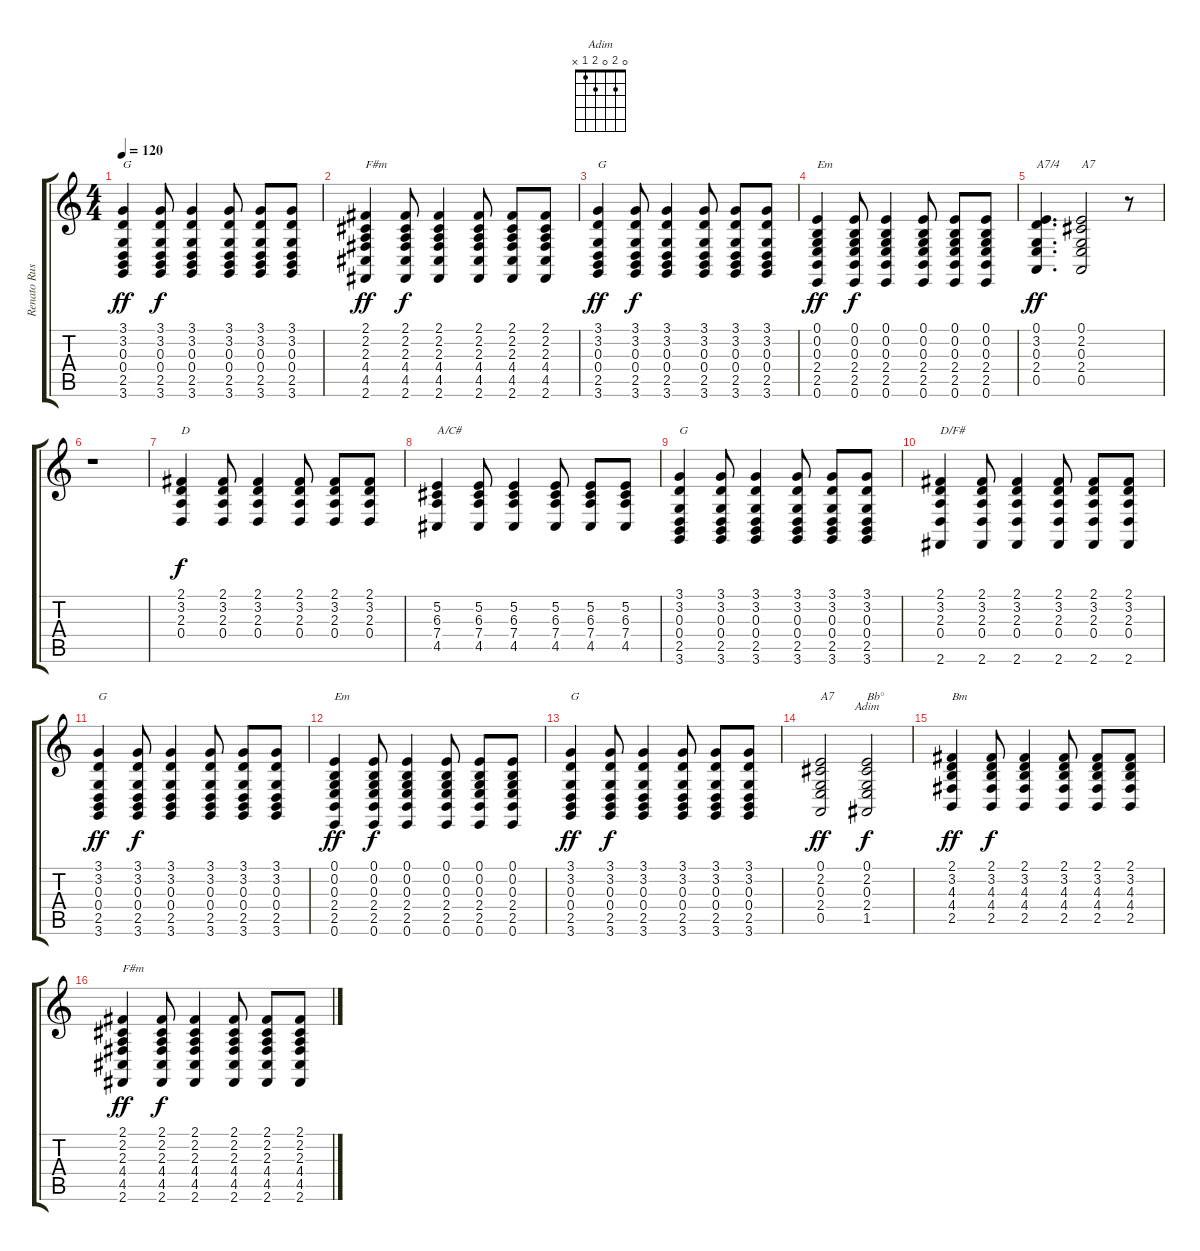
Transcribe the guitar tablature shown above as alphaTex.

\track ("Renato Russo (Teclado base)" "Renato Rus") {instrument tremolostrings}
\staff {score tabs}
\tuning (E4 B3 G3 D3 A2 E2) {hide}
\chord ("Adim" 0 2 0 2 1 x)
\ts (4 4)
\tempo 120
\clef g2
\ks c
(3.1 3.2 0.3 0.4 2.5 3.6).4{txt "G" dy ff} (3.1 3.2 0.3 0.4 2.5 3.6).8{dy f} (3.1 3.2 0.3 0.4 2.5 3.6).4 (3.1 3.2 0.3 0.4 2.5 3.6).8 (3.1 3.2 0.3 0.4 2.5 3.6).8 (3.1 3.2 0.3 0.4 2.5 3.6).8 |
(2.1 2.2 2.3 4.4 4.5 2.6).4{txt "F#m" dy ff} (2.1 2.2 2.3 4.4 4.5 2.6).8{dy f} (2.1 2.2 2.3 4.4 4.5 2.6).4 (2.1 2.2 2.3 4.4 4.5 2.6).8 (2.1 2.2 2.3 4.4 4.5 2.6).8 (2.1 2.2 2.3 4.4 4.5 2.6).8 |
(3.1 3.2 0.3 0.4 2.5 3.6).4{txt "G" dy ff} (3.1 3.2 0.3 0.4 2.5 3.6).8{dy f} (3.1 3.2 0.3 0.4 2.5 3.6).4 (3.1 3.2 0.3 0.4 2.5 3.6).8 (3.1 3.2 0.3 0.4 2.5 3.6).8 (3.1 3.2 0.3 0.4 2.5 3.6).8 |
(0.1 0.2 0.3 2.4 2.5 0.6).4{txt "Em" dy ff} (0.1 0.2 0.3 2.4 2.5 0.6).8{dy f} (0.1 0.2 0.3 2.4 2.5 0.6).4 (0.1 0.2 0.3 2.4 2.5 0.6).8 (0.1 0.2 0.3 2.4 2.5 0.6).8 (0.1 0.2 0.3 2.4 2.5 0.6).8 |
(0.1 3.2 0.3 2.4 0.5).4{d txt "A7/4 " dy ff} (0.1 2.2 0.3 2.4 0.5).2{txt "A7"} r.8 |
r.1 |
(2.1 3.2 2.3 0.4).4{txt "D" dy f} (2.1 3.2 2.3 0.4).8 (2.1 3.2 2.3 0.4).4 (2.1 3.2 2.3 0.4).8 (2.1 3.2 2.3 0.4).8 (2.1 3.2 2.3 0.4).8 |
(5.2 6.3 7.4 4.5).4{txt "A/C#"} (5.2 6.3 7.4 4.5).8 (5.2 6.3 7.4 4.5).4 (5.2 6.3 7.4 4.5).8 (5.2 6.3 7.4 4.5).8 (5.2 6.3 7.4 4.5).8 |
(3.1 3.2 0.3 0.4 2.5 3.6).4{txt "G"} (3.1 3.2 0.3 0.4 2.5 3.6).8 (3.1 3.2 0.3 0.4 2.5 3.6).4 (3.1 3.2 0.3 0.4 2.5 3.6).8 (3.1 3.2 0.3 0.4 2.5 3.6).8 (3.1 3.2 0.3 0.4 2.5 3.6).8 |
(2.1 3.2 2.3 0.4 2.6).4{txt "D/F#"} (2.1 3.2 2.3 0.4 2.6).8 (2.1 3.2 2.3 0.4 2.6).4 (2.1 3.2 2.3 0.4 2.6).8 (2.1 3.2 2.3 0.4 2.6).8 (2.1 3.2 2.3 0.4 2.6).8 |
(3.1 3.2 0.3 0.4 2.5 3.6).4{txt "G" dy ff} (3.1 3.2 0.3 0.4 2.5 3.6).8{dy f} (3.1 3.2 0.3 0.4 2.5 3.6).4 (3.1 3.2 0.3 0.4 2.5 3.6).8 (3.1 3.2 0.3 0.4 2.5 3.6).8 (3.1 3.2 0.3 0.4 2.5 3.6).8 |
(0.1 0.2 0.3 2.4 2.5 0.6).4{txt "Em" dy ff} (0.1 0.2 0.3 2.4 2.5 0.6).8{dy f} (0.1 0.2 0.3 2.4 2.5 0.6).4 (0.1 0.2 0.3 2.4 2.5 0.6).8 (0.1 0.2 0.3 2.4 2.5 0.6).8 (0.1 0.2 0.3 2.4 2.5 0.6).8 |
(3.1 3.2 0.3 0.4 2.5 3.6).4{txt "G" dy ff} (3.1 3.2 0.3 0.4 2.5 3.6).8{dy f} (3.1 3.2 0.3 0.4 2.5 3.6).4 (3.1 3.2 0.3 0.4 2.5 3.6).8 (3.1 3.2 0.3 0.4 2.5 3.6).8 (3.1 3.2 0.3 0.4 2.5 3.6).8 |
(0.1 2.2 0.3 2.4 0.5).2{txt "A7" dy ff} (0.1 2.2 0.3 2.4 1.5).2{ch "Adim" txt "Bb°" dy f} |
(2.1 3.2 4.3 4.4 2.5).4{txt "Bm" dy ff} (2.1 3.2 4.3 4.4 2.5).8{dy f} (2.1 3.2 4.3 4.4 2.5).4 (2.1 3.2 4.3 4.4 2.5).8 (2.1 3.2 4.3 4.4 2.5).8 (2.1 3.2 4.3 4.4 2.5).8 |
(2.1 2.2 2.3 4.4 4.5 2.6).4{txt "F#m" dy ff} (2.1 2.2 2.3 4.4 4.5 2.6).8{dy f} (2.1 2.2 2.3 4.4 4.5 2.6).4 (2.1 2.2 2.3 4.4 4.5 2.6).8 (2.1 2.2 2.3 4.4 4.5 2.6).8 (2.1 2.2 2.3 4.4 4.5 2.6).8
